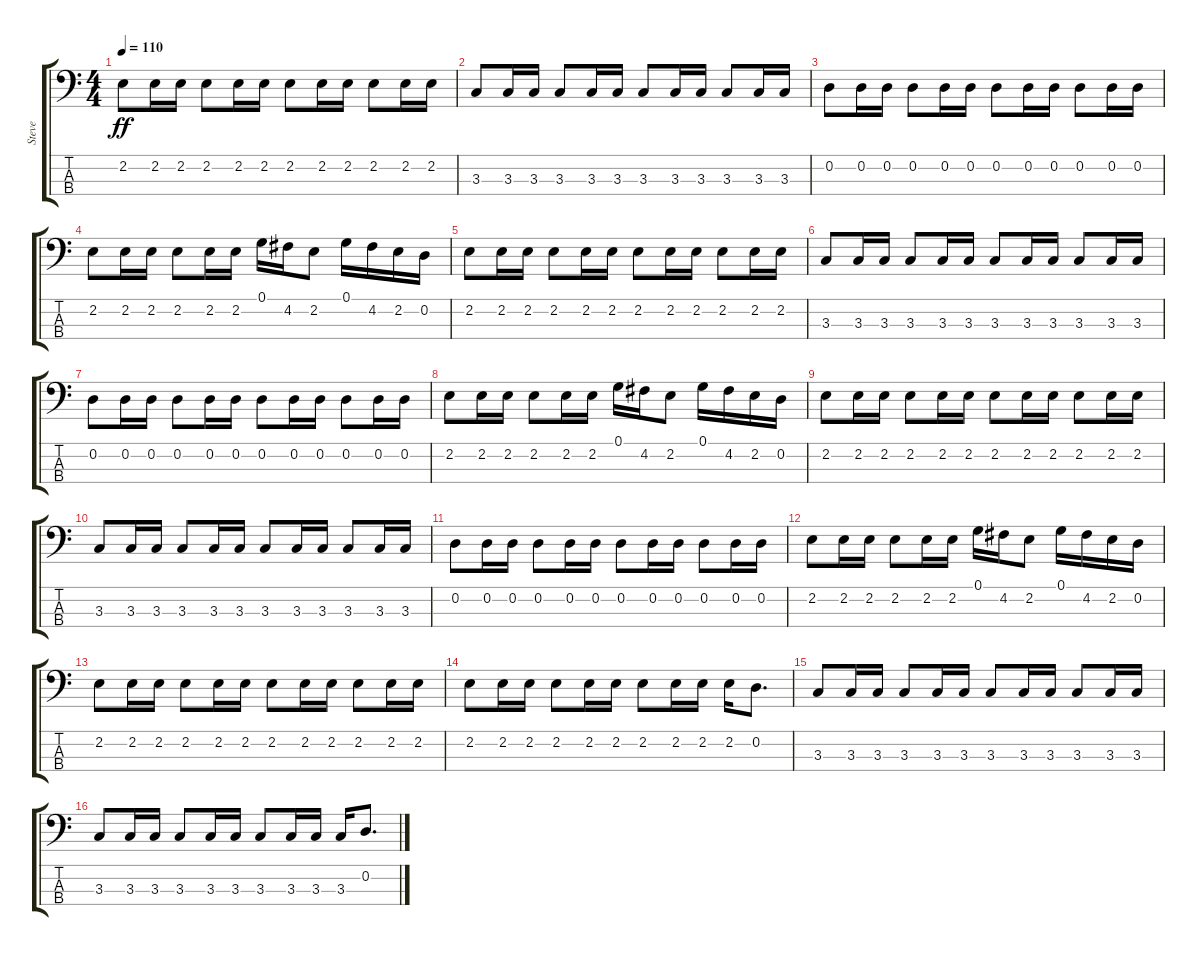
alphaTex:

\track ("Steve" "Steve") {instrument electricbassfinger}
\staff {score tabs}
\tuning (G2 D2 A1 E1) {hide}
\ts (4 4)
\tempo 110
\clef f4
\ks c
2.2.8{dy ff} 2.2.16 2.2.16 2.2.8 2.2.16 2.2.16 2.2.8 2.2.16 2.2.16 2.2.8 2.2.16 2.2.16 |
3.3.8 3.3.16 3.3.16 3.3.8 3.3.16 3.3.16 3.3.8 3.3.16 3.3.16 3.3.8 3.3.16 3.3.16 |
0.2.8 0.2.16 0.2.16 0.2.8 0.2.16 0.2.16 0.2.8 0.2.16 0.2.16 0.2.8 0.2.16 0.2.16 |
2.2.8 2.2.16 2.2.16 2.2.8 2.2.16 2.2.16 0.1.16 4.2.16 2.2.8 0.1.16 4.2.16 2.2.16 0.2.16 |
2.2.8 2.2.16 2.2.16 2.2.8 2.2.16 2.2.16 2.2.8 2.2.16 2.2.16 2.2.8 2.2.16 2.2.16 |
3.3.8 3.3.16 3.3.16 3.3.8 3.3.16 3.3.16 3.3.8 3.3.16 3.3.16 3.3.8 3.3.16 3.3.16 |
0.2.8 0.2.16 0.2.16 0.2.8 0.2.16 0.2.16 0.2.8 0.2.16 0.2.16 0.2.8 0.2.16 0.2.16 |
2.2.8 2.2.16 2.2.16 2.2.8 2.2.16 2.2.16 0.1.16 4.2.16 2.2.8 0.1.16 4.2.16 2.2.16 0.2.16 |
2.2.8 2.2.16 2.2.16 2.2.8 2.2.16 2.2.16 2.2.8 2.2.16 2.2.16 2.2.8 2.2.16 2.2.16 |
3.3.8 3.3.16 3.3.16 3.3.8 3.3.16 3.3.16 3.3.8 3.3.16 3.3.16 3.3.8 3.3.16 3.3.16 |
0.2.8 0.2.16 0.2.16 0.2.8 0.2.16 0.2.16 0.2.8 0.2.16 0.2.16 0.2.8 0.2.16 0.2.16 |
2.2.8 2.2.16 2.2.16 2.2.8 2.2.16 2.2.16 0.1.16 4.2.16 2.2.8 0.1.16 4.2.16 2.2.16 0.2.16 |
2.2.8 2.2.16 2.2.16 2.2.8 2.2.16 2.2.16 2.2.8 2.2.16 2.2.16 2.2.8 2.2.16 2.2.16 |
2.2.8 2.2.16 2.2.16 2.2.8 2.2.16 2.2.16 2.2.8 2.2.16 2.2.16 2.2.16 0.2.8{d} |
3.3.8 3.3.16 3.3.16 3.3.8 3.3.16 3.3.16 3.3.8 3.3.16 3.3.16 3.3.8 3.3.16 3.3.16 |
3.3.8 3.3.16 3.3.16 3.3.8 3.3.16 3.3.16 3.3.8 3.3.16 3.3.16 3.3.16 0.2.8{d}
